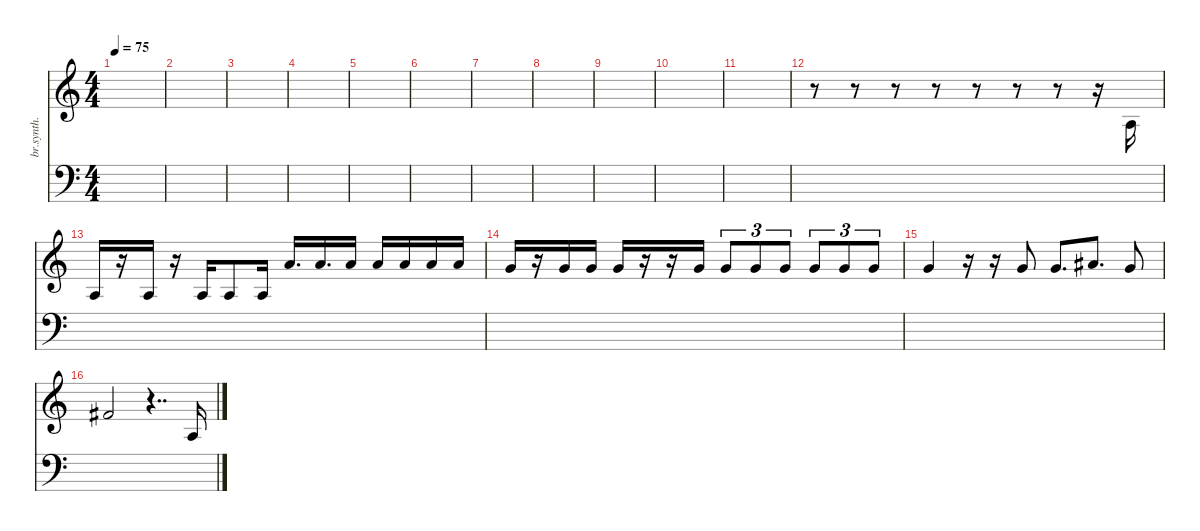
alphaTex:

\defaultSystemsLayout 4
\hideDynamics
\bracketExtendMode nobrackets
\otherSystemsTrackNameOrientation horizontal
\track ("Brass Synthesizer" "br.synth.") {instrument synthbrass1}
\staff {score}
\tuning (E4 B3 G3 D3 A2 E2)
\ts (4 4)
\tempo 75
\clef g2
\ks c
|
|
|
|
|
|
|
|
|
|
|
r.8{beam Down} r.8{beam Down} r.8{beam Down} r.8{beam Down} r.8{beam Down} r.8{beam Down} r.8{beam Down} r.16{beam Down} 2.3.16{beam Up} |
2.3.16{beam Up} r.16{beam Up} 2.3.16{beam Up} r.16{beam Up} 2.3.16{beam Up} 2.3.8{beam Up} 2.3.16{beam Up} 19.4.16{d beam Up} 5.1.16{d beam Up} 5.1.16{beam Up} 5.1.16{beam Up} 5.1.16{beam Up} 5.1.16{beam Up} 5.1.16{beam Up} |
3.1.16{beam Up} r.16{beam Up} 3.1.16{beam Up} 3.1.16{beam Up} 3.1.16{beam Up} r.16{beam Up} r.16{beam Up} 3.1.16{beam Up} 3.1.8{tu (3 2) beam Up} 3.1.8{tu (3 2) beam Up} 3.1.8{tu (3 2) beam Up} 3.1.8{tu (3 2) beam Up} 3.1.8{tu (3 2) beam Up} 3.1.8{tu (3 2) beam Up} |
3.1.4{beam Up} r.16{beam Up} r.16{beam Up} 8.2.8{beam Up} 8.2.8{d beam Up} 6.1{acc #}.8{d beam Up} 3.1.8{beam Up} |
2.1{acc #}.2{beam Up} r.4{dd beam Up} 2.3.16{beam Up}
\staff {score}
\tuning (G2 D2 A1 E1 B0)
\clef f4
\ottava regular
\simile none
\ks c
|
|
|
|
|
|
|
|
|
|
|
|
|
|
|
